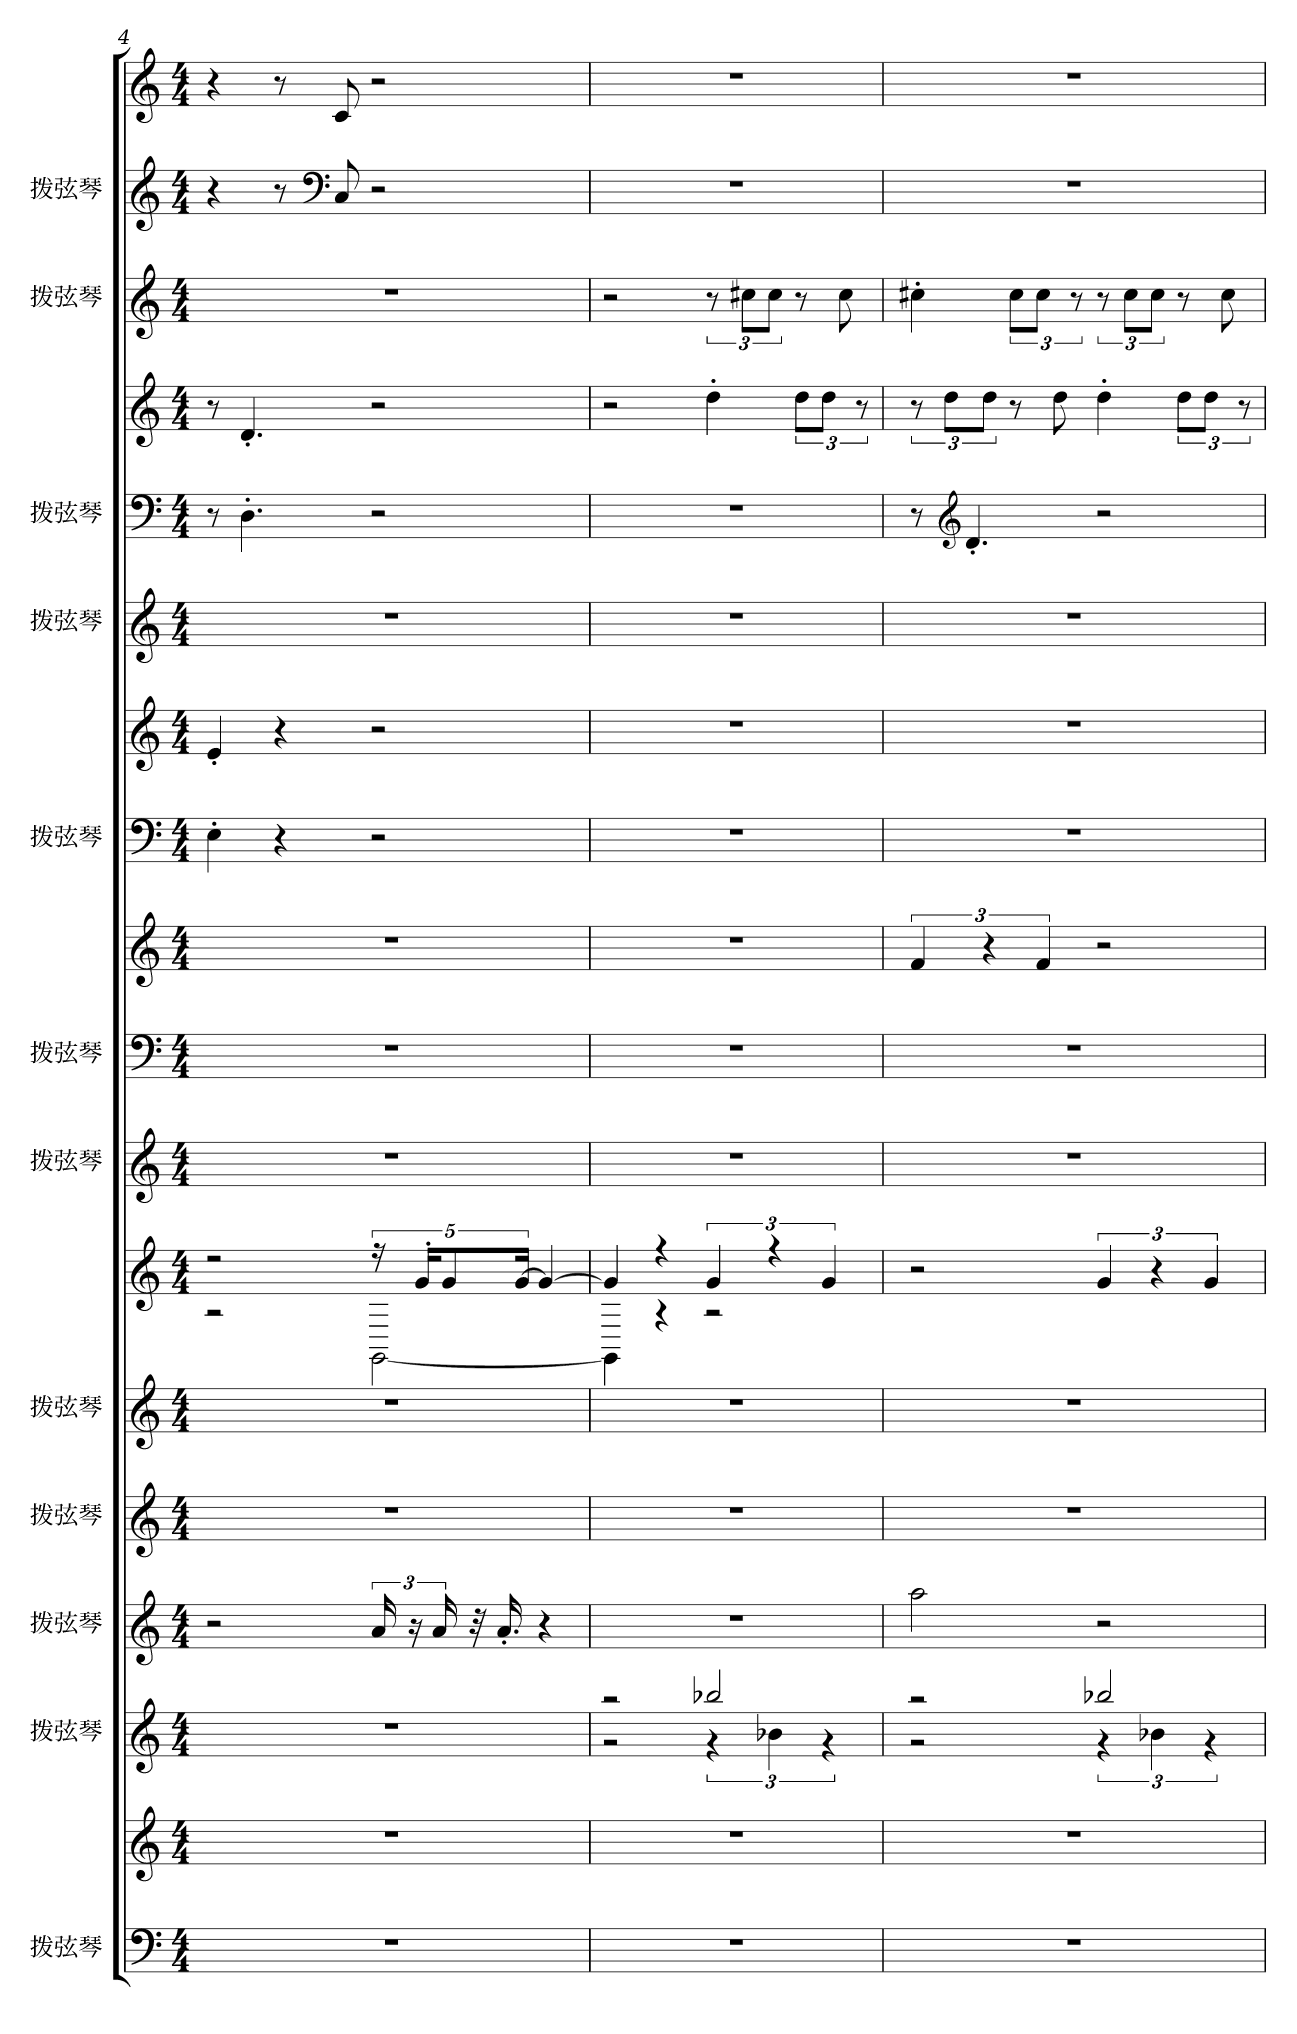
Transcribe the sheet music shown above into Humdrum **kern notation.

**kern	**kern	**kern	**kern	**kern	**kern	**kern	**kern	**kern	**kern	**kern	**kern	**kern	**kern	**kern	**kern	**kern	**kern
*part12	*part12	*part11	*part10	*part9	*part8	*part8	*part7	*part6	*part6	*part5	*part5	*part4	*part3	*part3	*part2	*part1	*part1
*staff18	*staff17	*staff16	*staff15	*staff14	*staff13	*staff12	*staff11	*staff10	*staff9	*staff8	*staff7	*staff6	*staff5	*staff4	*staff3	*staff2	*staff1
*I"拨弦琴	*	*I"拨弦琴	*I"拨弦琴	*I"拨弦琴	*I"拨弦琴	*	*I"拨弦琴	*I"拨弦琴	*	*I"拨弦琴	*	*I"拨弦琴	*I"拨弦琴	*	*I"拨弦琴	*I"拨弦琴	*
!!LO:PB:g=z
*clefF4	*clefG2	*clefG2	*clefG2	*clefG2	*clefG2	*clefG2	*clefG2	*clefF4	*clefG2	*clefF4	*clefG2	*clefG2	*clefF4	*clefG2	*clefG2	*clefG2	*clefG2
*k[]	*k[]	*k[]	*k[]	*k[]	*k[]	*k[]	*k[]	*k[]	*k[]	*k[]	*k[]	*k[]	*k[]	*k[]	*k[]	*k[]	*k[]
*M4/4	*M4/4	*M4/4	*M4/4	*M4/4	*M4/4	*M4/4	*M4/4	*M4/4	*M4/4	*M4/4	*M4/4	*M4/4	*M4/4	*M4/4	*M4/4	*M4/4	*M4/4
=4	=4	=4	=4	=4	=4	=4	=4	=4	=4	=4	=4	=4	=4	=4	=4	=4	=4
*	*	*	*	*	*	*^	*	*	*	*	*	*	*	*	*	*	*
1r	1r	1r	2r	1r	1r	2r	2r	1r	1r	1r	4E'\	4e'/	1r	8r	8r	1r	4r	4r
.	.	.	.	.	.	.	.	.	.	.	.	.	.	4.D'\	4.d'/	.	.	.
.	.	.	.	.	.	.	.	.	.	.	4r	4r	.	.	.	.	8r	8r
*	*	*	*	*	*	*	*	*	*	*	*	*	*	*	*	*	*clefF4	*
.	.	.	.	.	.	.	.	.	.	.	.	.	.	.	.	.	8C/	8c/
.	.	.	24a/	.	.	20r	[2GG\	.	.	.	2r	2r	.	2r	2r	.	2r	2r
.	.	.	24r	.	.	.	.	.	.	.	.	.	.	.	.	.	.	.
.	.	.	.	.	.	20g'/KL	.	.	.	.	.	.	.	.	.	.	.	.
.	.	.	24a/	.	.	.	.	.	.	.	.	.	.	.	.	.	.	.
.	.	.	.	.	.	10g/	.	.	.	.	.	.	.	.	.	.	.	.
.	.	.	32r	.	.	.	.	.	.	.	.	.	.	.	.	.	.	.
.	.	.	16.a'/	.	.	.	.	.	.	.	.	.	.	.	.	.	.	.
.	.	.	.	.	.	[20g/Jk	.	.	.	.	.	.	.	.	.	.	.	.
.	.	.	4r	.	.	4g/_	.	.	.	.	.	.	.	.	.	.	.	.
=5	=5	=5	=5	=5	=5	=5	=5	=5	=5	=5	=5	=5	=5	=5	=5	=5	=5	=5
*	*	*^	*	*	*	*	*	*	*	*	*	*	*	*	*	*	*	*
1r	1r	2r	2r	1r	1r	1r	4g/]	4GG\]	1r	1r	1r	1r	1r	1r	1r	2r	2r	1r	1r
.	.	.	.	.	.	.	4r	4r	.	.	.	.	.	.	.	.	.	.	.
.	.	2bb-X/	6r	.	.	.	6g/	2r	.	.	.	.	.	.	.	4dd'\	12r	.	.
.	.	.	.	.	.	.	.	.	.	.	.	.	.	.	.	.	12cc#X\L	.	.
.	.	.	6b-X\	.	.	.	6r	.	.	.	.	.	.	.	.	.	12cc#\J	.	.
.	.	.	.	.	.	.	.	.	.	.	.	.	.	.	.	12dd\L	8r	.	.
.	.	.	6r	.	.	.	6g/	.	.	.	.	.	.	.	.	12dd\J	.	.	.
.	.	.	.	.	.	.	.	.	.	.	.	.	.	.	.	.	8cc#\	.	.
.	.	.	.	.	.	.	.	.	.	.	.	.	.	.	.	12r	.	.	.
*	*	*	*	*	*	*	*v	*v	*	*	*	*	*	*	*	*	*	*	*
=6	=6	=6	=6	=6	=6	=6	=6	=6	=6	=6	=6	=6	=6	=6	=6	=6	=6	=6
1r	1r	2r	2r	2aa\	1r	1r	2r	1r	1r	6f/	1r	1r	1r	8r	12r	4cc#X'\	1r	1r
.	.	.	.	.	.	.	.	.	.	.	.	.	.	.	12dd\L	.	.	.
*	*	*	*	*	*	*	*	*	*	*	*	*	*	*clefG2	*	*	*	*
.	.	.	.	.	.	.	.	.	.	.	.	.	.	4.d'/	.	.	.	.
.	.	.	.	.	.	.	.	.	.	6r	.	.	.	.	12dd\J	.	.	.
.	.	.	.	.	.	.	.	.	.	.	.	.	.	.	8r	12cc#\L	.	.
.	.	.	.	.	.	.	.	.	.	6f/	.	.	.	.	.	12cc#\J	.	.
.	.	.	.	.	.	.	.	.	.	.	.	.	.	.	8dd\	.	.	.
.	.	.	.	.	.	.	.	.	.	.	.	.	.	.	.	12r	.	.
.	.	2bb-X/	6r	2r	.	.	6g/	.	.	2r	.	.	.	2r	4dd'\	12r	.	.
.	.	.	.	.	.	.	.	.	.	.	.	.	.	.	.	12cc#\L	.	.
.	.	.	6b-X\	.	.	.	6r	.	.	.	.	.	.	.	.	12cc#\J	.	.
.	.	.	.	.	.	.	.	.	.	.	.	.	.	.	12dd\L	8r	.	.
.	.	.	6r	.	.	.	6g/	.	.	.	.	.	.	.	12dd\J	.	.	.
.	.	.	.	.	.	.	.	.	.	.	.	.	.	.	.	8cc#\	.	.
.	.	.	.	.	.	.	.	.	.	.	.	.	.	.	12r	.	.	.
*	*	*v	*v	*	*	*	*	*	*	*	*	*	*	*	*	*	*	*
=	=	=	=	=	=	=	=	=	=	=	=	=	=	=	=	=	=
*-	*-	*-	*-	*-	*-	*-	*-	*-	*-	*-	*-	*-	*-	*-	*-	*-	*-
